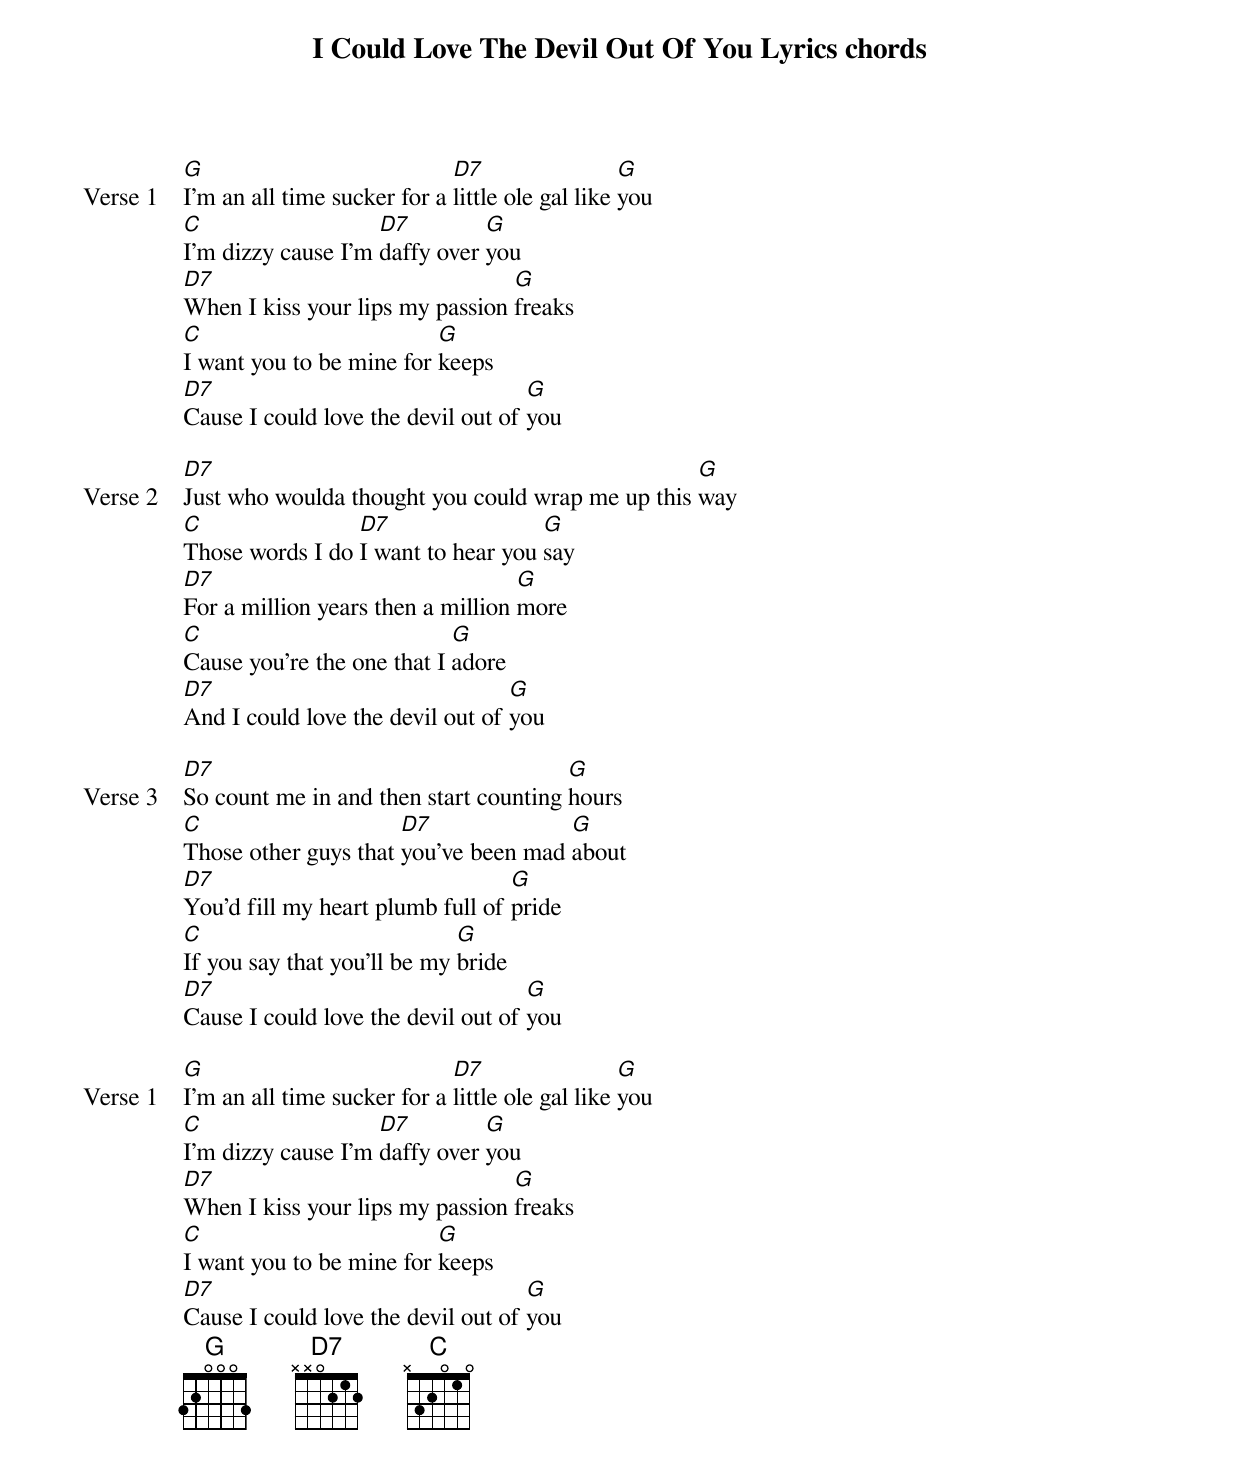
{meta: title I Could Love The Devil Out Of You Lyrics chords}
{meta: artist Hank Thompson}
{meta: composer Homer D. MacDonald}

{start_of_verse: Verse 1}
[G]I’m an all time sucker for a [D7]little ole gal like [G]you
[C]I’m dizzy cause I’m [D7]daffy over [G]you
[D7]When I kiss your lips my passion [G]freaks
[C]I want you to be mine for [G]keeps
[D7]Cause I could love the devil out of [G]you
{end_of_verse}

{start_of_verse: Verse 2}
[D7]Just who woulda thought you could wrap me up this [G]way
[C]Those words I do [D7]I want to hear you [G]say
[D7]For a million years then a million [G]more
[C]Cause you’re the one that I [G]adore
[D7]And I could love the devil out of [G]you
{end_of_verse}

{start_of_verse: Verse 3}
[D7]So count me in and then start counting [G]hours
[C]Those other guys that [D7]you’ve been mad [G]about
[D7]You’d fill my heart plumb full of [G]pride
[C]If you say that you’ll be my [G]bride
[D7]Cause I could love the devil out of [G]you
{end_of_verse}

{start_of_verse: Verse 1}
[G]I’m an all time sucker for a [D7]little ole gal like [G]you
[C]I’m dizzy cause I’m [D7]daffy over [G]you
[D7]When I kiss your lips my passion [G]freaks
[C]I want you to be mine for [G]keeps
[D7]Cause I could love the devil out of [G]you
{end_of_verse}
